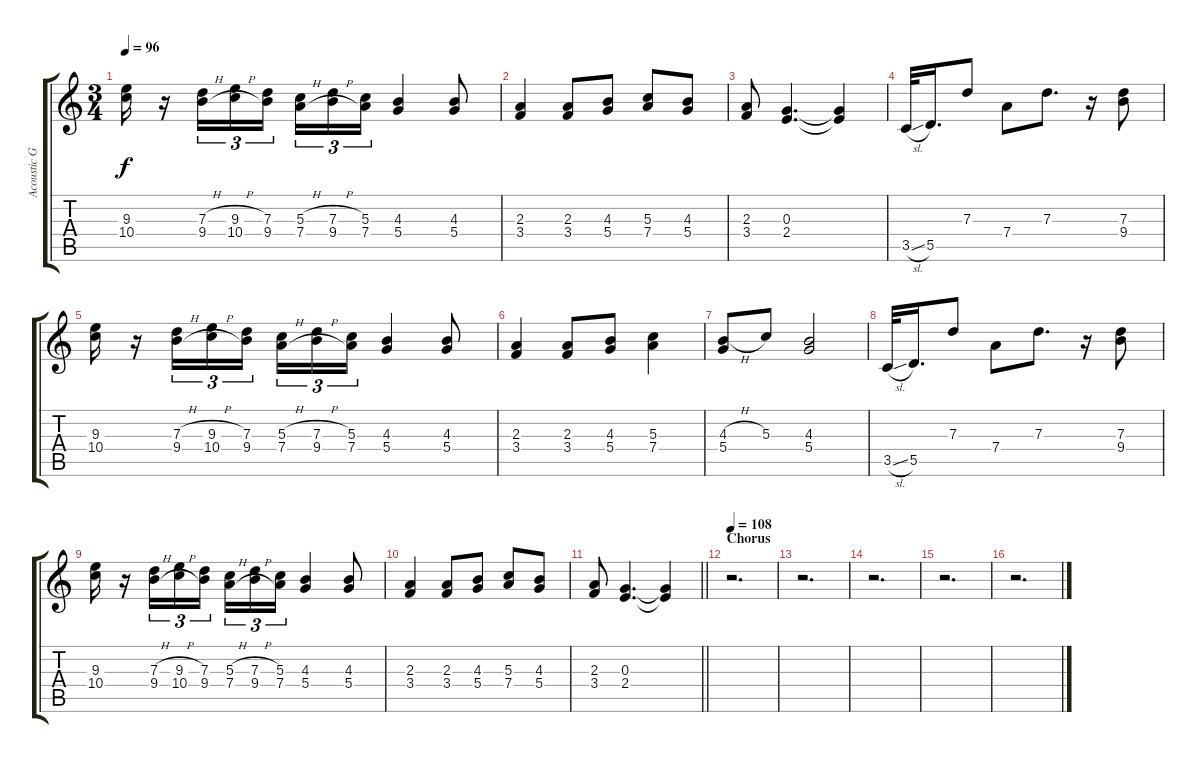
\track ("Acoustic Guitar \"Kirk Hammet\"" "Acoustic G") {instrument acousticguitarsteel}
\staff {score tabs}
\tuning (E4 B3 G3 D3 A2 E2) {hide}
\ts (3 4)
\tempo 96
\clef g2
\ks c
(9.3 10.4).16{dy f} r.16 (7.3{h} 9.4{h}).16{tu (3 2)} (9.3{h} 10.4{h}).16{tu (3 2)} (7.3 9.4).16{tu (3 2)} (5.3{h} 7.4{h}).16{tu (3 2)} (7.3{h} 9.4{h}).16{tu (3 2)} (5.3 7.4).16{tu (3 2)} (4.3 5.4).4 (4.3 5.4).8 |
(2.3 3.4).4 (2.3 3.4).8 (4.3 5.4).8 (5.3 7.4).8 (4.3 5.4).8 |
(2.3 3.4).8 (0.3 2.4).4{d} (0.3{t} 2.4{t}).4 |
3.5{sl}.32 5.5.16{d} 7.3.8 7.4.8 7.3.8{d} r.16 (7.3 9.4).8 |
(9.3 10.4).16 r.16 (7.3{h} 9.4{h}).16{tu (3 2)} (9.3{h} 10.4{h}).16{tu (3 2)} (7.3 9.4).16{tu (3 2)} (5.3{h} 7.4{h}).16{tu (3 2)} (7.3{h} 9.4{h}).16{tu (3 2)} (5.3 7.4).16{tu (3 2)} (4.3 5.4).4 (4.3 5.4).8 |
(2.3 3.4).4 (2.3 3.4).8 (4.3 5.4).8 (5.3 7.4).4 |
(4.3{h} 5.4).8 5.3.8 (4.3 5.4).2 |
3.5{sl}.32 5.5.16{d} 7.3.8 7.4.8 7.3.8{d} r.16 (7.3 9.4).8 |
(9.3 10.4).16 r.16 (7.3{h} 9.4{h}).16{tu (3 2)} (9.3{h} 10.4{h}).16{tu (3 2)} (7.3 9.4).16{tu (3 2)} (5.3{h} 7.4{h}).16{tu (3 2)} (7.3{h} 9.4{h}).16{tu (3 2)} (5.3 7.4).16{tu (3 2)} (4.3 5.4).4 (4.3 5.4).8 |
(2.3 3.4).4 (2.3 3.4).8 (4.3 5.4).8 (5.3 7.4).8 (4.3 5.4).8 |
\barLineRight lightlight
(2.3 3.4).8 (0.3 2.4).4{d} (0.3{t} 2.4{t}).4 |
\section ("" "Chorus")
\tempo 108
r.2{d} |
r.2{d} |
r.2{d} |
r.2{d} |
r.2{d}
